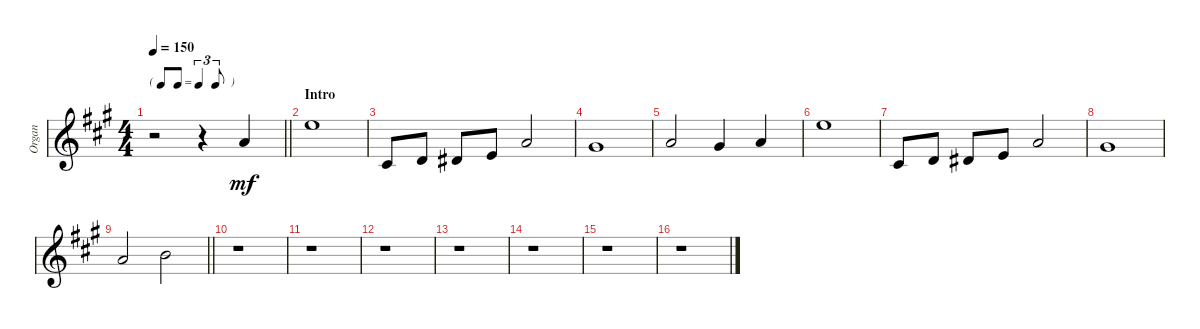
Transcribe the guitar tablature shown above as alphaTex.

\track ("Organ" "Organ") {instrument drawbarorgan}
\staff {score}
\tuning (E4 B3 G3 D3 A2 E2 B1) {hide}
\ts (4 4)
\tf triplet8th
\tempo 150
\clef g2
\barLineRight lightlight
\ks a
r.2{dy mf instrument drawbarorgan} r.4 5.1.4 |
\section ("" "Intro")
12.1.1 |
2.2.8 3.2.8 4.2.8 0.1.8 5.1.2 |
4.1.1 |
5.1.2 4.1.4 5.1.4 |
12.1.1 |
2.2.8 3.2.8 4.2.8 0.1.8 5.1.2 |
4.1.1 |
\barLineRight lightlight
5.1.2 7.1.2 |
\section ("" "")
r.1 |
r.1 |
r.1 |
r.1 |
r.1 |
r.1 |
r.1
